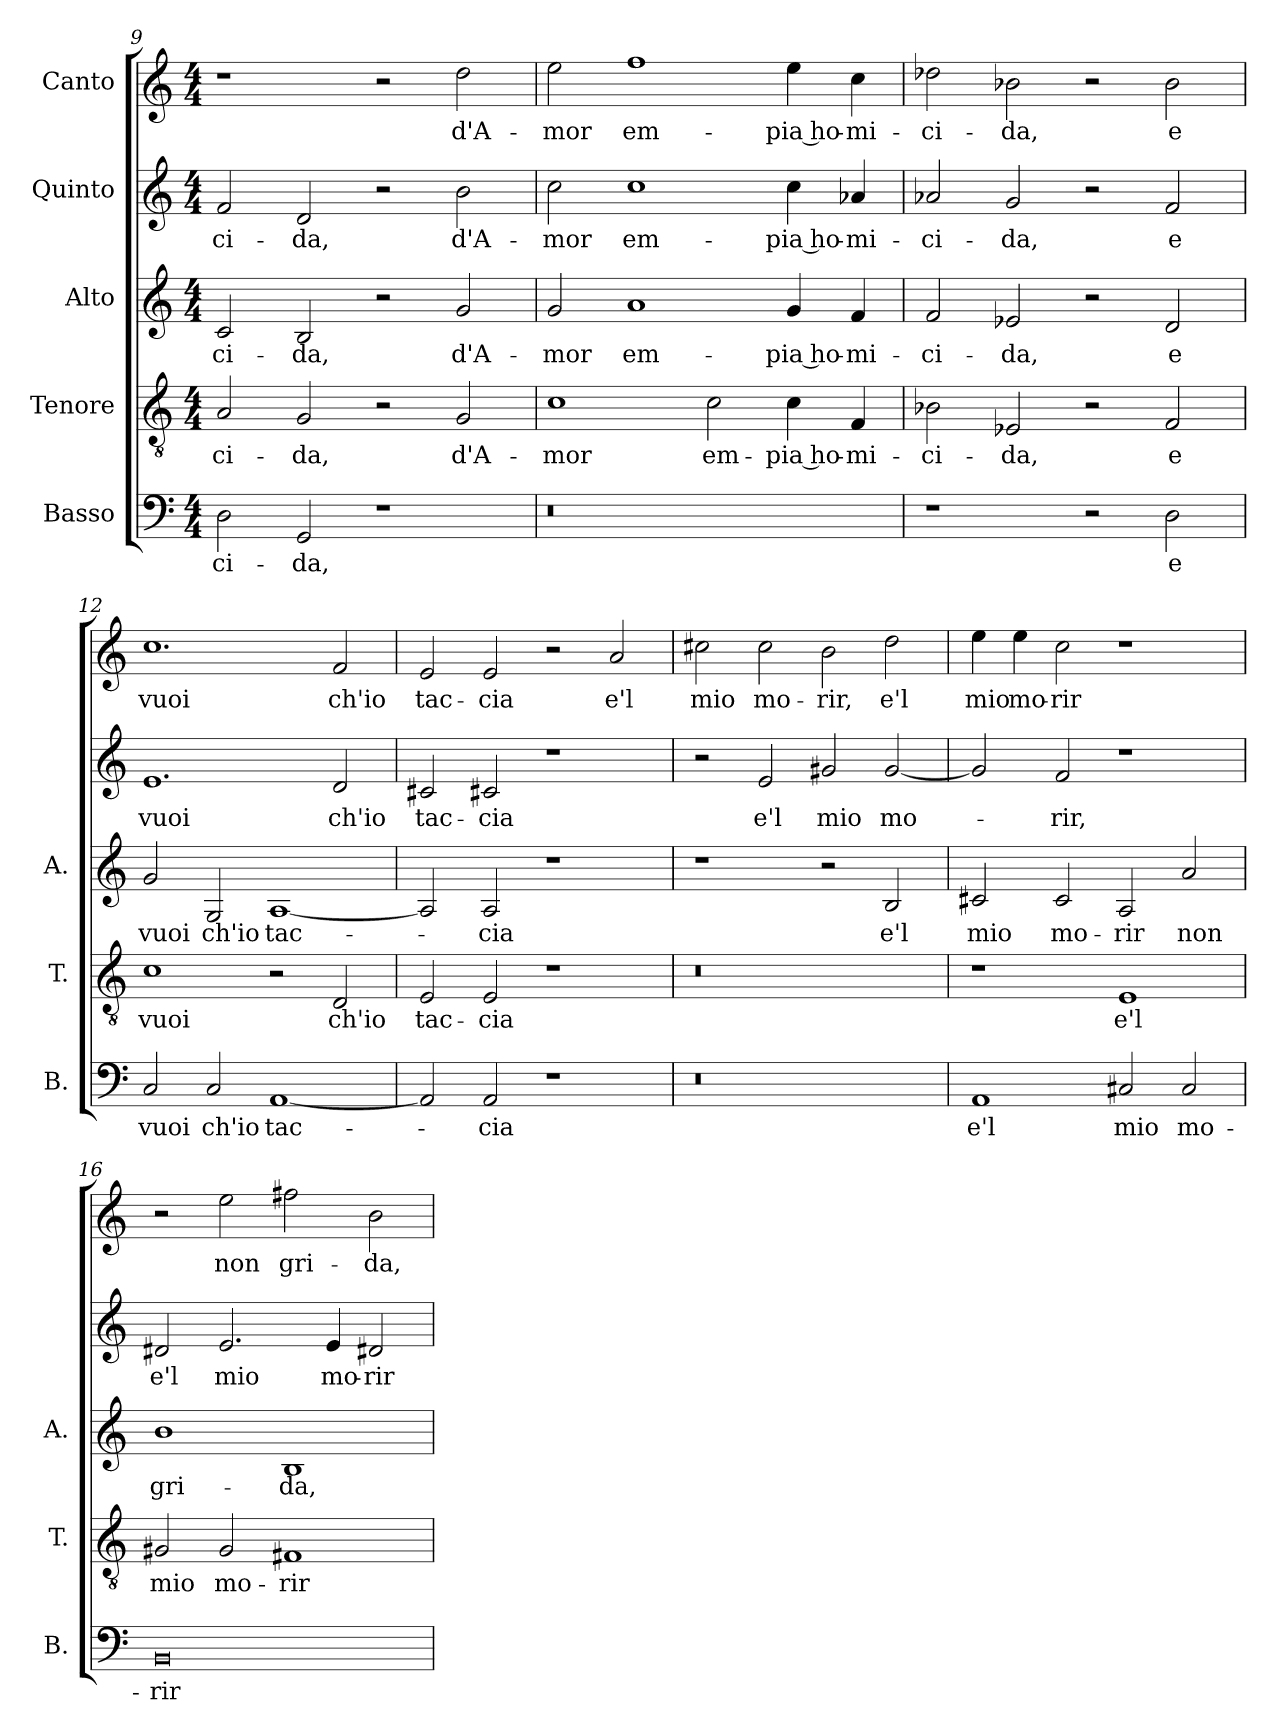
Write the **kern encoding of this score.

**kern	**text	**kern	**text	**kern	**text	**kern	**text	**kern	**text
*part5	*part5	*part4	*part4	*part3	*part3	*part2	*part2	*part1	*part1
*staff5	*staff5	*staff4	*staff4	*staff3	*staff3	*staff2	*staff2	*staff1	*staff1
*I"Basso	*	*I"Tenore	*	*I"Alto	*	*I"Quinto	*	*I"Canto	*
*I'B.	*	*I'T.	*	*I'A.	*	*	*	*	*
*clefF4	*	*clefGv2	*	*clefG2	*	*clefG2	*	*clefG2	*
*k[]	*	*k[]	*	*k[]	*	*k[]	*	*k[]	*
*C:	*	*C:	*	*C:	*	*C:	*	*C:	*
*M4/4	*	*M4/4	*	*M4/4	*	*M4/4	*	*M4/4	*
=9	=9	=9	=9	=9	=9	=9	=9	=9	=9
2D\	-ci-	2A/	-ci-	2c/	-ci-	2f/	-ci-	1r	.
2GG/	-da,	2G/	-da,	2B/	-da,	2d/	-da,	.	.
1r	.	2r	.	2r	.	2r	.	2r	.
.	.	2G/	d'A-	2g/	d'A-	2b\	d'A-	2dd\	d'A-
=10	=10	=10	=10	=10	=10	=10	=10	=10	=10
!LO:N:vis=0	!	!	!	!	!	!	!	!	!
1r	.	1c\	-mor	2g/	-mor	2cc\	-mor	2ee\	-mor
.	.	.	.	1a/	em-	1cc\	em-	1ff\	em-
1ryy	.	2c\	em-	.	.	.	.	.	.
.	.	4c\	-pia ho-	4g/	-pia ho-	4cc\	-pia ho-	4ee\	-pia ho-
.	.	4F/	-mi-	4f/	-mi-	4a-X/	-mi-	4cc\	-mi-
=11	=11	=11	=11	=11	=11	=11	=11	=11	=11
1r	.	2B-X\	-ci-	2f/	-ci-	2a-X/	-ci-	2dd-X\	-ci-
.	.	2E-X/	-da,	2e-X/	-da,	2g/	-da,	2b-X\	-da,
2r	.	2r	.	2r	.	2r	.	2r	.
2D\	e	2F/	e	2d/	e	2f/	e	2b-\	e
=12	=12	=12	=12	=12	=12	=12	=12	=12	=12
2C/	vuoi	1c\	vuoi	2g/	vuoi	1.e/	vuoi	1.cc\	vuoi
2C/	ch'io	.	.	2G/	ch'io	.	.	.	.
[1AA/	tac-	2r	.	[1A/	tac-	.	.	.	.
.	.	2D/	ch'io	.	.	2d/	ch'io	2f/	ch'io
=13	=13	=13	=13	=13	=13	=13	=13	=13	=13
2AA/]	.	2E/	tac-	2A/]	.	2c#X/	tac-	2e/	tac-
2AA/	-cia	2E/	-cia	2A/	-cia	2c#X/	-cia	2e/	-cia
1r	.	1r	.	1r	.	1r	.	2r	.
.	.	.	.	.	.	.	.	2a/	e'l
=14	=14	=14	=14	=14	=14	=14	=14	=14	=14
!LO:N:vis=0	!	!LO:N:vis=0	!	!	!	!	!	!	!
1r	.	1r	.	1r	.	2r	.	2cc#X\	mio
.	.	.	.	.	.	2e/	e'l	2cc#\	mo-
1ryy	.	1ryy	.	2r	.	2g#X/	mio	2b\	-rir,
.	.	.	.	2B/	e'l	[2g#/	mo-	2dd\	e'l
=15	=15	=15	=15	=15	=15	=15	=15	=15	=15
1AA/	e'l	1r	.	2c#X/	mio	2g#/]	.	4ee\	mio
.	.	.	.	.	.	.	.	4ee\	mo-
.	.	.	.	2c#/	mo-	2f/	-rir,	2cc\	-rir
2C#X/	mio	1E/	e'l	2A/	-rir	1r	.	1r	.
2C#/	mo-	.	.	2a/	non	.	.	.	.
=16	=16	=16	=16	=16	=16	=16	=16	=16	=16
0BB/	-rir	2G#X/	mio	1b\	gri-	2d#X/	e'l	2r	.
.	.	2G#/	mo-	.	.	2.e/	mio	2ee\	non
.	.	1F#X/	-rir	1B/	-da,	.	.	2ff#X\	gri-
.	.	.	.	.	.	4e/	mo-	.	.
.	.	.	.	.	.	2d#X/	-rir	2b\	-da,
=	=	=	=	=	=	=	=	=	=
*-	*-	*-	*-	*-	*-	*-	*-	*-	*-
